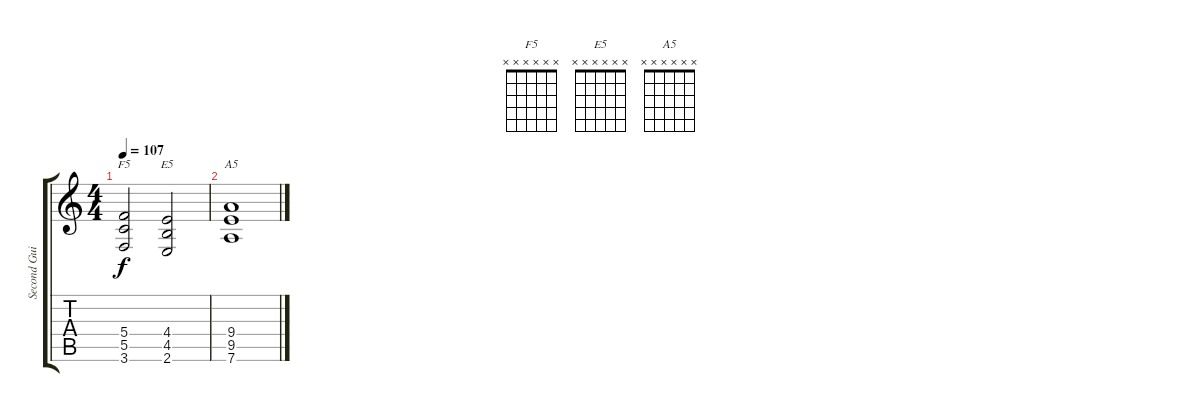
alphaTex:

\track ("Second Guitar" "Second Gui") {instrument distortionguitar}
\staff {score tabs}
\tuning (D4 A3 F3 C3 G2 D2) {hide}
\chord ("F5" x x x x x x) {firstfret 0}
\chord ("E5" x x x x x x) {firstfret 0}
\chord ("A5" x x x x x x) {firstfret 0}
\ts (4 4)
\tempo 107
\clef g2
\ks c
(5.4 5.5 3.6).2{ch "F5" dy f} (4.4 4.5 2.6).2{ch "E5"} |
(9.4 9.5 7.6).1{ch "A5"}
